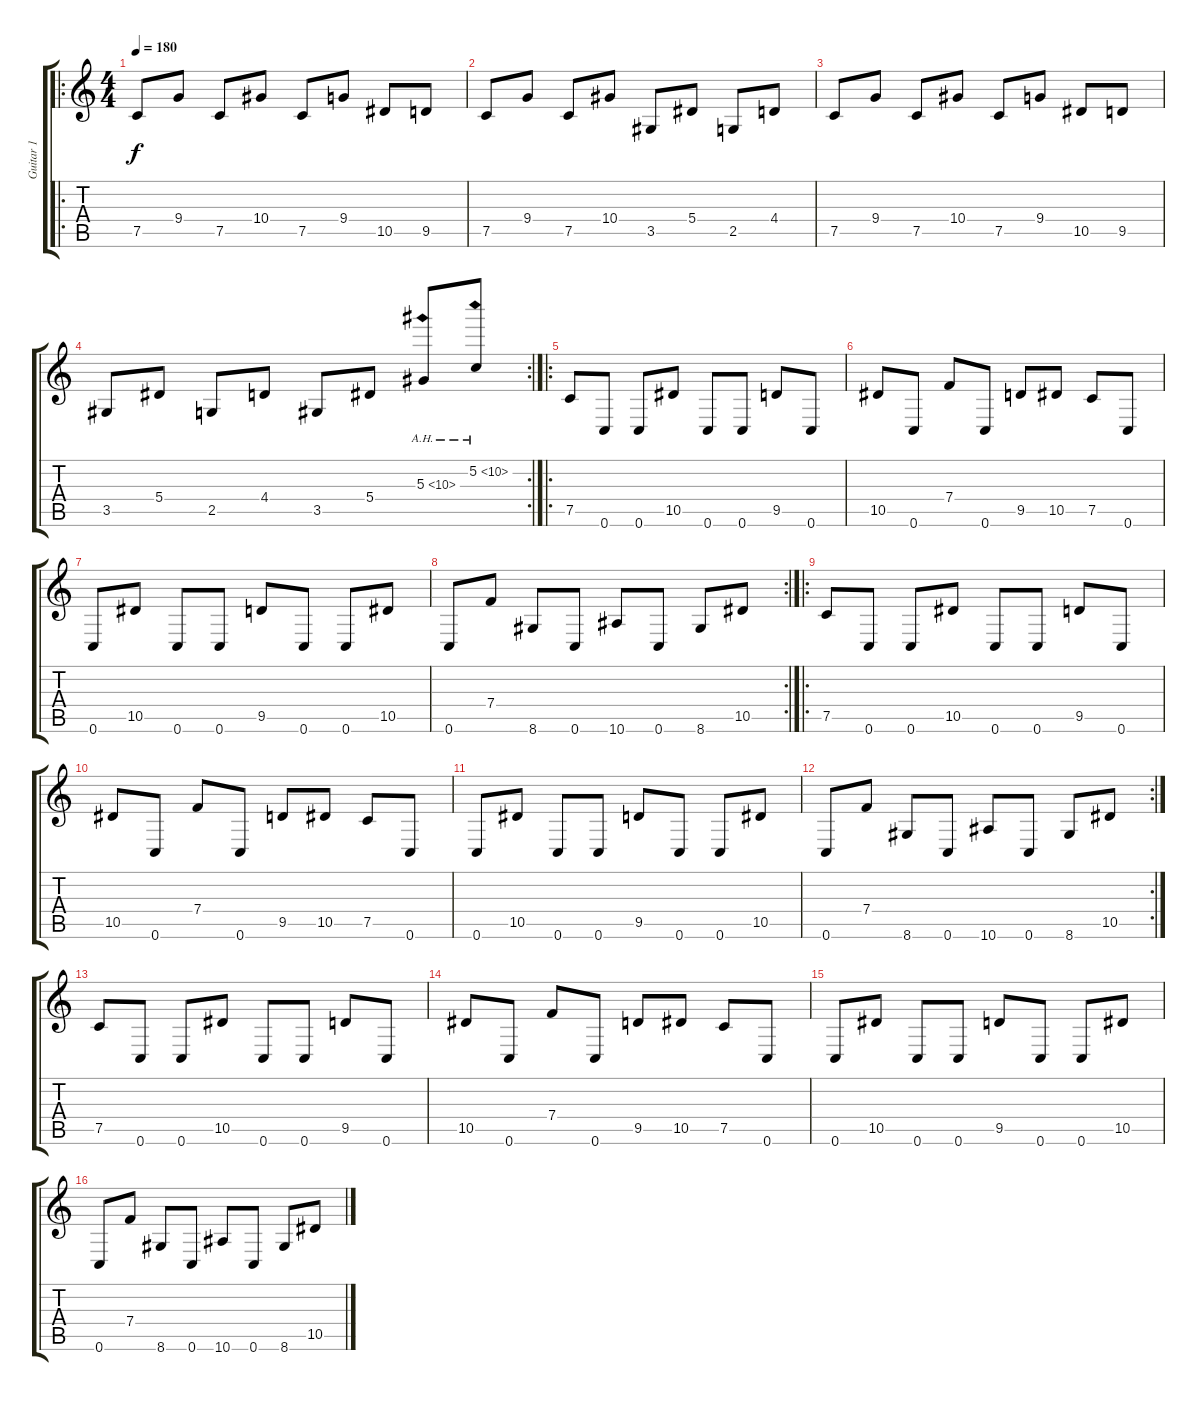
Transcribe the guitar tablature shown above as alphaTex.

\track ("Guitar 1" "Guitar 1") {instrument distortionguitar}
\staff {score tabs}
\tuning (C4 G3 Eb3 Bb2 F2 C2) {hide}
\ro
\ts (4 4)
\tempo 180
\clef g2
\ks c
7.5.8{dy f} 9.4.8 7.5.8 10.4.8 7.5.8 9.4.8 10.5.8 9.5.8 |
7.5.8 9.4.8 7.5.8 10.4.8 3.5.8 5.4.8 2.5.8 4.4.8 |
7.5.8 9.4.8 7.5.8 10.4.8 7.5.8 9.4.8 10.5.8 9.5.8 |
\rc 2
3.5.8 5.4.8 2.5.8 4.4.8 3.5.8 5.4.8 5.3{ah 5}.8 5.2{ah 5}.8 |
\ro
7.5.8 0.6.8 0.6.8 10.5.8 0.6.8 0.6.8 9.5.8 0.6.8 |
10.5.8 0.6.8 7.4.8 0.6.8 9.5.8 10.5.8 7.5.8 0.6.8 |
0.6.8 10.5.8 0.6.8 0.6.8 9.5.8 0.6.8 0.6.8 10.5.8 |
\rc 2
0.6.8 7.4.8 8.6.8 0.6.8 10.6.8 0.6.8 8.6.8 10.5.8 |
\ro
7.5.8 0.6.8 0.6.8 10.5.8 0.6.8 0.6.8 9.5.8 0.6.8 |
10.5.8 0.6.8 7.4.8 0.6.8 9.5.8 10.5.8 7.5.8 0.6.8 |
0.6.8 10.5.8 0.6.8 0.6.8 9.5.8 0.6.8 0.6.8 10.5.8 |
\rc 2
0.6.8 7.4.8 8.6.8 0.6.8 10.6.8 0.6.8 8.6.8 10.5.8 |
7.5.8 0.6.8 0.6.8 10.5.8 0.6.8 0.6.8 9.5.8 0.6.8 |
10.5.8 0.6.8 7.4.8 0.6.8 9.5.8 10.5.8 7.5.8 0.6.8 |
0.6.8 10.5.8 0.6.8 0.6.8 9.5.8 0.6.8 0.6.8 10.5.8 |
0.6.8 7.4.8 8.6.8 0.6.8 10.6.8 0.6.8 8.6.8 10.5.8
